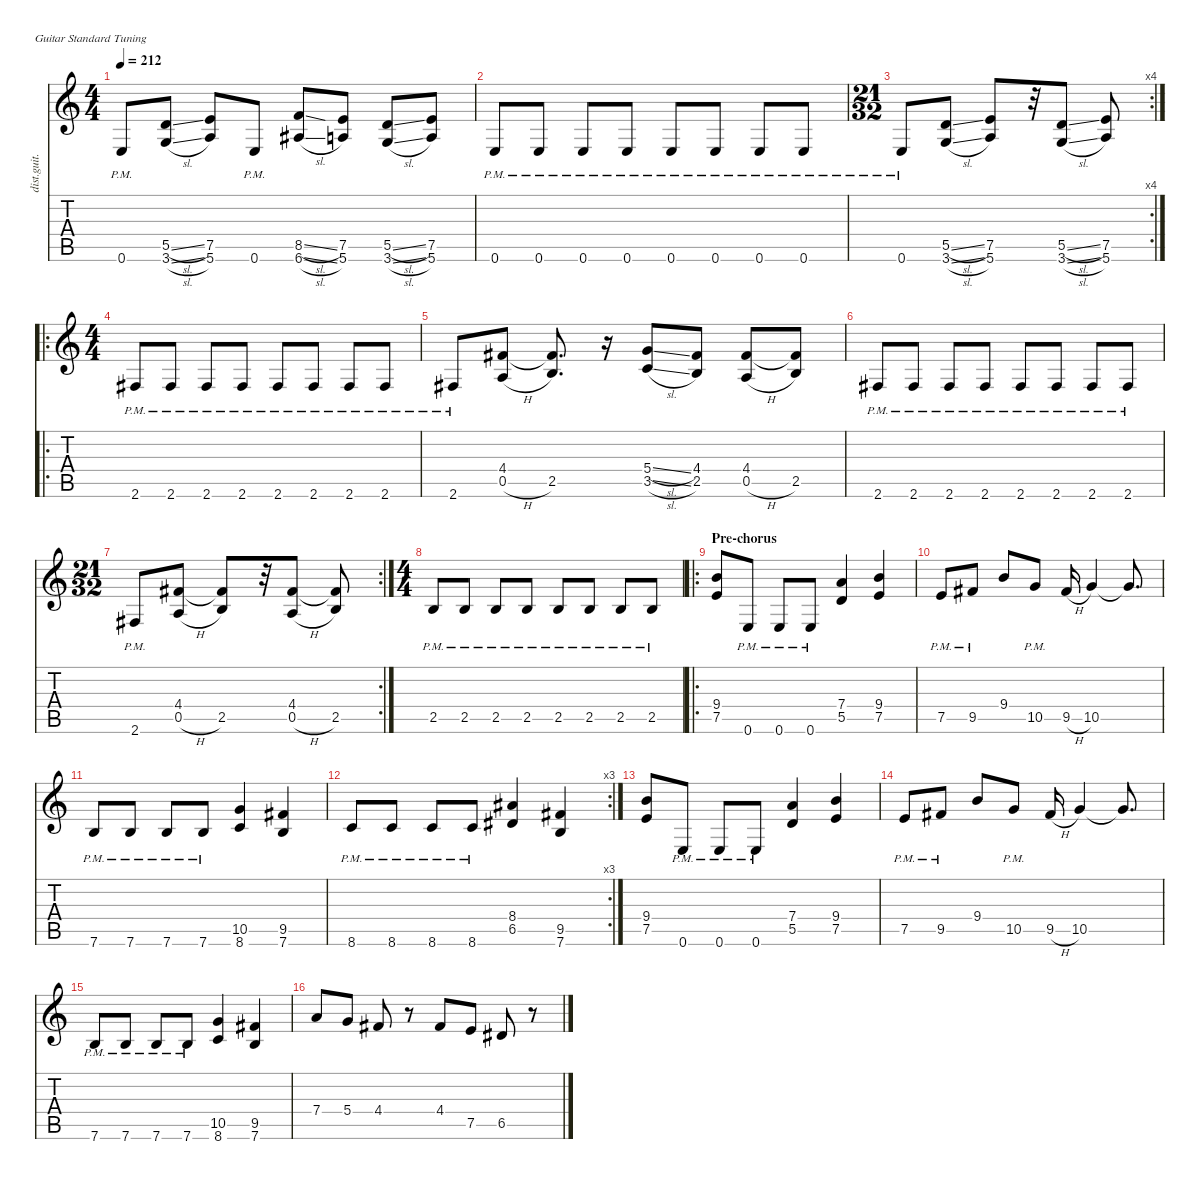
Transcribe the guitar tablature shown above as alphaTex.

\defaultSystemsLayout 4
\hideDynamics
\bracketExtendMode nobrackets
\track ("Rhythm Guitar (James)" "dist.guit.") {instrument distortionguitar}
\staff {score tabs}
\tuning (E4 B3 G3 D3 A2 E2)
\ts (4 4)
\tempo 212
\clef g2
\ks c
0.6{pm}.8{dy mf beam Up} (5.5{sl} 3.6{sl}).8{beam Up} (7.5 5.6).8{beam Up} 0.6{pm}.8{beam Up} (8.5{sl} 6.6{sl acc #}).8{beam Up} (7.5 5.6).8{beam Up} (5.5{sl} 3.6{sl}).8{beam Up} (7.5 5.6).8{beam Up} |
0.6{pm}.8{beam Up} 0.6{pm}.8{beam Up} 0.6{pm}.8{beam Up} 0.6{pm}.8{beam Up} 0.6{pm}.8{beam Up} 0.6{pm}.8{beam Up} 0.6{pm}.8{beam Up} 0.6{pm}.8{beam Up} |
\rc 4
\ts (21 32)
\beaming (8 2 2 2 2)
0.6{pm}.8{beam Up} (5.5{sl} 3.6{sl}).8{beam Up} (7.5 5.6).8{beam Up} r.32{beam Up} (5.5{sl} 3.6{sl}).8{beam Up} (7.5 5.6).8{beam Up} |
\ro
\ts (4 4)
\beaming (8 2 2 2 2)
2.6{pm acc #}.8{beam Up} 2.6{pm acc #}.8{beam Up} 2.6{pm acc #}.8{beam Up} 2.6{pm acc #}.8{beam Up} 2.6{pm acc #}.8{beam Up} 2.6{pm acc #}.8{beam Up} 2.6{pm acc #}.8{beam Up} 2.6{pm acc #}.8{beam Up} |
2.6{pm acc #}.8{beam Up} (4.4{acc #} 0.5{h}).8{beam Up} (4.4{t acc #} 2.5).8{d beam Up} r.16{beam Down} (5.4{sl} 3.5{sl}).8{beam Up} (4.4{acc #} 2.5).8{beam Up} (4.4{acc #} 0.5{h}).8{beam Up} (4.4{t acc #} 2.5).8{beam Up} |
2.6{pm acc #}.8{beam Up} 2.6{pm acc #}.8{beam Up} 2.6{pm acc #}.8{beam Up} 2.6{pm acc #}.8{beam Up} 2.6{pm acc #}.8{beam Up} 2.6{pm acc #}.8{beam Up} 2.6{pm acc #}.8{beam Up} 2.6{pm acc #}.8{beam Up} |
\rc 2
\ts (21 32)
\beaming (8 2 2 2 2)
2.6{pm acc #}.8{beam Up} (4.4{acc #} 0.5{h}).8{beam Up} (4.4{t acc #} 2.5).8{beam Up} r.32{beam Up} (4.4{acc #} 0.5{h}).8{beam Up} (4.4{t acc #} 2.5).8{beam Up} |
\ts (4 4)
\beaming (8 2 2 2 2)
2.5{pm}.8{beam Up} 2.5{pm}.8{beam Up} 2.5{pm}.8{beam Up} 2.5{pm}.8{beam Up} 2.5{pm}.8{beam Up} 2.5{pm}.8{beam Up} 2.5{pm}.8{beam Up} 2.5{pm}.8{beam Up} |
\ro
\section ("" "Pre-chorus")
(9.4 7.5).8{beam Up} 0.6{pm}.8{beam Up} 0.6{pm}.8{beam Up} 0.6{pm}.8{beam Up} (7.4 5.5).4{beam Up} (9.4 7.5).4{beam Up} |
7.5{pm}.8{beam Up} 9.5{pm acc #}.8{beam Up} 9.4.8{beam Up} 10.5{pm}.8{beam Up} 9.5{h acc #}.16{beam Up} 10.5.4{beam Up} 10.5{t}.8{d beam Up} |
7.6{pm}.8{beam Up} 7.6{pm}.8{beam Up} 7.6{pm}.8{beam Up} 7.6{pm}.8{beam Up} (10.5 8.6).4{beam Up} (9.5{acc #} 7.6).4{beam Up} |
\rc 3
8.6{pm}.8{beam Up} 8.6{pm}.8{beam Up} 8.6{pm}.8{beam Up} 8.6{pm}.8{beam Up} (8.4{acc #} 6.5{acc #}).4{beam Up} (9.5{acc #} 7.6).4{beam Up} |
(9.4 7.5).8{beam Up} 0.6{pm}.8{beam Up} 0.6{pm}.8{beam Up} 0.6{pm}.8{beam Up} (7.4 5.5).4{beam Up} (9.4 7.5).4{beam Up} |
7.5{pm}.8{beam Up} 9.5{pm acc #}.8{beam Up} 9.4.8{beam Up} 10.5{pm}.8{beam Up} 9.5{h acc #}.16{beam Up} 10.5.4{beam Up} 10.5{t}.8{d beam Up} |
7.6{pm}.8{beam Up} 7.6{pm}.8{beam Up} 7.6{pm}.8{beam Up} 7.6{pm}.8{beam Up} (10.5 8.6).4{beam Up} (9.5{acc #} 7.6).4{beam Up} |
7.4.8{beam Up} 5.4.8{beam Up} 4.4{acc #}.8{beam Up} r.8{beam Down} 4.4{acc #}.8{beam Up} 7.5.8{beam Up} 6.5{acc #}.8{beam Up} r.8{beam Down}
